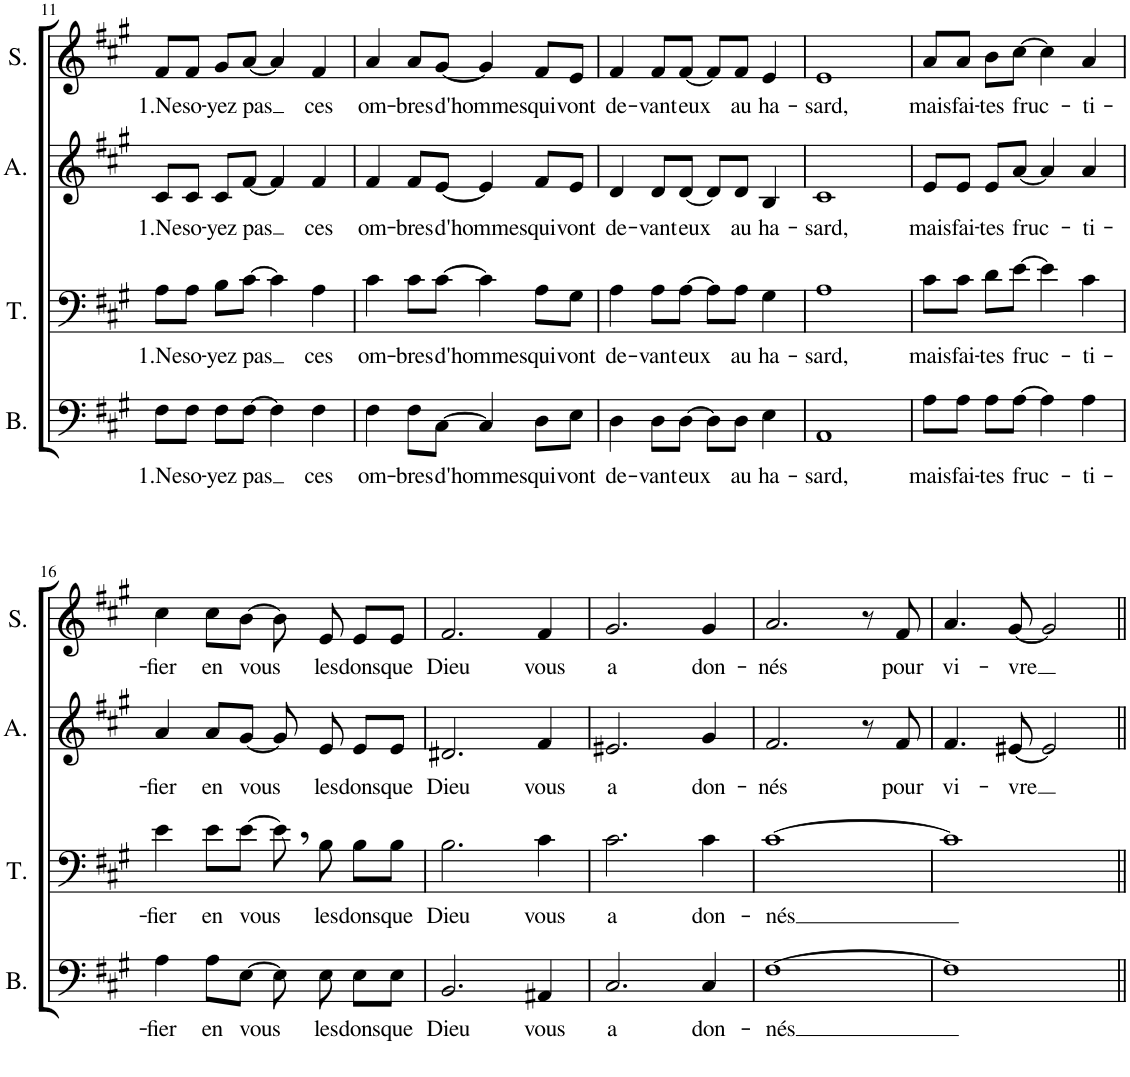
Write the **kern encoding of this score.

**kern	**text	**kern	**text	**kern	**text	**kern	**text
*part4	*part4	*part3	*part3	*part2	*part2	*part1	*part1
*staff4	*staff4	*staff3	*staff3	*staff2	*staff2	*staff1	*staff1
*I"Bass	*	*I"Tenor	*	*I"Alto	*	*I"Soprano	*
*I'B.	*	*I'T.	*	*I'A.	*	*I'S.	*
!!LO:PB:g=z
*clefF4	*	*clefF4	*	*clefG2	*	*clefG2	*
*k[f#c#g#]	*	*k[f#c#g#]	*	*k[f#c#g#]	*	*k[f#c#g#]	*
*M2/2	*	*M2/2	*	*M2/2	*	*M2/2	*
*met(c|)	*	*met(c|)	*	*met(c|)	*	*met(c|)	*
=11	=11	=11	=11	=11	=11	=11	=11
!	!LO:LY:b	!	!LO:LY:b	!	!LO:LY:b	!	!LO:LY:b
8F#\L	1.Ne	8A\L	1.Ne	8c#/L	1.Ne	8f#/L	1.Ne
!	!LO:LY:b	!	!LO:LY:b	!	!LO:LY:b	!	!LO:LY:b
8F#\J	so-	8A\J	so-	8c#/J	so-	8f#/J	so-
!	!LO:LY:b	!	!LO:LY:b	!	!LO:LY:b	!	!LO:LY:b
8F#\L	-yez	8B\L	-yez	8c#/L	-yez	8g#/L	-yez
!	!LO:LY:b	!	!LO:LY:b	!	!LO:LY:b	!	!LO:LY:b
[8F#\J	pas	[8c#\J	pas	[8f#/J	pas	[8a/J	pas
4F#\]	.	4c#\]	.	4f#/]	.	4a/]	.
!	!LO:LY:b	!	!LO:LY:b	!	!LO:LY:b	!	!LO:LY:b
4F#\	ces	4A\	ces	4f#/	ces	4f#/	ces
=12	=12	=12	=12	=12	=12	=12	=12
!	!LO:LY:b	!	!LO:LY:b	!	!LO:LY:b	!	!LO:LY:b
4F#\	om-	4c#\	om-	4f#/	om-	4a/	om-
!	!LO:LY:b	!	!LO:LY:b	!	!LO:LY:b	!	!LO:LY:b
8F#\L	-bres	8c#\L	-bres	8f#/L	-bres	8a/L	-bres
!	!LO:LY:b	!	!LO:LY:b	!	!LO:LY:b	!	!LO:LY:b
[8C#\J	d'hommes	[8c#\J	d'hommes	[8e/J	d'hommes	[8g#/J	d'hommes
4C#/]	.	4c#\]	.	4e/]	.	4g#/]	.
!	!LO:LY:b	!	!LO:LY:b	!	!LO:LY:b	!	!LO:LY:b
8D\L	qui	8A\L	qui	8f#/L	qui	8f#/L	qui
!	!LO:LY:b	!	!LO:LY:b	!	!LO:LY:b	!	!LO:LY:b
8E\J	vont	8G#\J	vont	8e/J	vont	8e/J	vont
=13	=13	=13	=13	=13	=13	=13	=13
!	!LO:LY:b	!	!LO:LY:b	!	!LO:LY:b	!	!LO:LY:b
4D\	de-	4A\	de-	4d/	de-	4f#/	de-
!	!LO:LY:b	!	!LO:LY:b	!	!LO:LY:b	!	!LO:LY:b
8D\L	-vant	8A\L	-vant	8d/L	-vant	8f#/L	-vant
!	!LO:LY:b	!	!LO:LY:b	!	!LO:LY:b	!	!LO:LY:b
[8D\J	eux	[8A\J	eux	[8d/J	eux	[8f#/J	eux
8D\L]	.	8A\L]	.	8d/L]	.	8f#/L]	.
!	!LO:LY:b	!	!LO:LY:b	!	!LO:LY:b	!	!LO:LY:b
8D\J	au	8A\J	au	8d/J	au	8f#/J	au
!	!LO:LY:b	!	!LO:LY:b	!	!LO:LY:b	!	!LO:LY:b
4E\	ha-	4G#\	ha-	4B/	ha-	4e/	ha-
=14	=14	=14	=14	=14	=14	=14	=14
!	!LO:LY:b	!	!LO:LY:b	!	!LO:LY:b	!	!LO:LY:b
1AA	-sard,	1A	-sard,	1c#	-sard,	1e	-sard,
=15	=15	=15	=15	=15	=15	=15	=15
!	!LO:LY:b	!	!LO:LY:b	!	!LO:LY:b	!	!LO:LY:b
8A\L	mais	8c#\L	mais	8e/L	mais	8a/L	mais
!	!LO:LY:b	!	!LO:LY:b	!	!LO:LY:b	!	!LO:LY:b
8A\J	fai-	8c#\J	fai-	8e/J	fai-	8a/J	fai-
!	!LO:LY:b	!	!LO:LY:b	!	!LO:LY:b	!	!LO:LY:b
8A\L	-tes	8d\L	-tes	8e/L	-tes	8b\L	-tes
!	!LO:LY:b	!	!LO:LY:b	!	!LO:LY:b	!	!LO:LY:b
[8A\J	fruc-	[8e\J	fruc-	[8a/J	fruc-	[8cc#\J	fruc-
4A\]	.	4e\]	.	4a/]	.	4cc#\]	.
!	!LO:LY:b	!	!LO:LY:b	!	!LO:LY:b	!	!LO:LY:b
4A\	-ti-	4c#\	-ti-	4a/	-ti-	4a/	-ti-
!!LO:LB:g=z
=16	=16	=16	=16	=16	=16	=16	=16
!	!LO:LY:b	!	!LO:LY:b	!	!LO:LY:b	!	!LO:LY:b
4A\	-fier	4e\	-fier	4a/	-fier	4cc#\	-fier
!	!LO:LY:b	!	!LO:LY:b	!	!LO:LY:b	!	!LO:LY:b
8A\L	en	8e\L	en	8a/L	en	8cc#\L	en
!	!LO:LY:b	!	!LO:LY:b	!	!LO:LY:b	!	!LO:LY:b
[8E\J	vous	[8e\J	vous	[8g#/J	vous	[8b\J	vous
8E\]	.	8e,\]	.	8g#/]	.	8b\]	.
!	!LO:LY:b	!	!LO:LY:b	!	!LO:LY:b	!	!LO:LY:b
8E\	les	8B\	les	8e/	les	8e/	les
!	!LO:LY:b	!	!LO:LY:b	!	!LO:LY:b	!	!LO:LY:b
8E\L	dons	8B\L	dons	8e/L	dons	8e/L	dons
!	!LO:LY:b	!	!LO:LY:b	!	!LO:LY:b	!	!LO:LY:b
8E\J	que	8B\J	que	8e/J	que	8e/J	que
=17	=17	=17	=17	=17	=17	=17	=17
!	!LO:LY:b	!	!LO:LY:b	!	!LO:LY:b	!	!LO:LY:b
2.BB/	Dieu	2.B\	Dieu	2.d#X/	Dieu	2.f#/	Dieu
!	!LO:LY:b	!	!LO:LY:b	!	!LO:LY:b	!	!LO:LY:b
4AA#X/	vous	4c#\	vous	4f#/	vous	4f#/	vous
=18	=18	=18	=18	=18	=18	=18	=18
!	!LO:LY:b	!	!LO:LY:b	!	!LO:LY:b	!	!LO:LY:b
2.C#/	a	2.c#\	a	2.e#X/	a	2.g#/	a
!	!LO:LY:b	!	!LO:LY:b	!	!LO:LY:b	!	!LO:LY:b
4C#/	don-	4c#\	don-	4g#/	don-	4g#/	don-
=19	=19	=19	=19	=19	=19	=19	=19
!	!LO:LY:b	!	!LO:LY:b	!	!LO:LY:b	!	!LO:LY:b
[1F#	-nés	[1c#	-nés	2.f#/	-nés	2.a/	-nés
.	.	.	.	8r	.	8r	.
!	!	!	!	!	!LO:LY:b	!	!LO:LY:b
.	.	.	.	8f#/	pour	8f#/	pour
=20	=20	=20	=20	=20	=20	=20	=20
!	!	!	!	!	!LO:LY:b	!	!LO:LY:b
1F#]	.	1c#]	.	4.f#/	vi-	4.a/	vi-
!	!	!	!	!	!LO:LY:b	!	!LO:LY:b
.	.	.	.	[8e#X/	-vre	[8g#/	-vre
.	.	.	.	2e#/]	.	2g#/]	.
=||	=||	=||	=||	=||	=||	=||	=||
*-	*-	*-	*-	*-	*-	*-	*-
